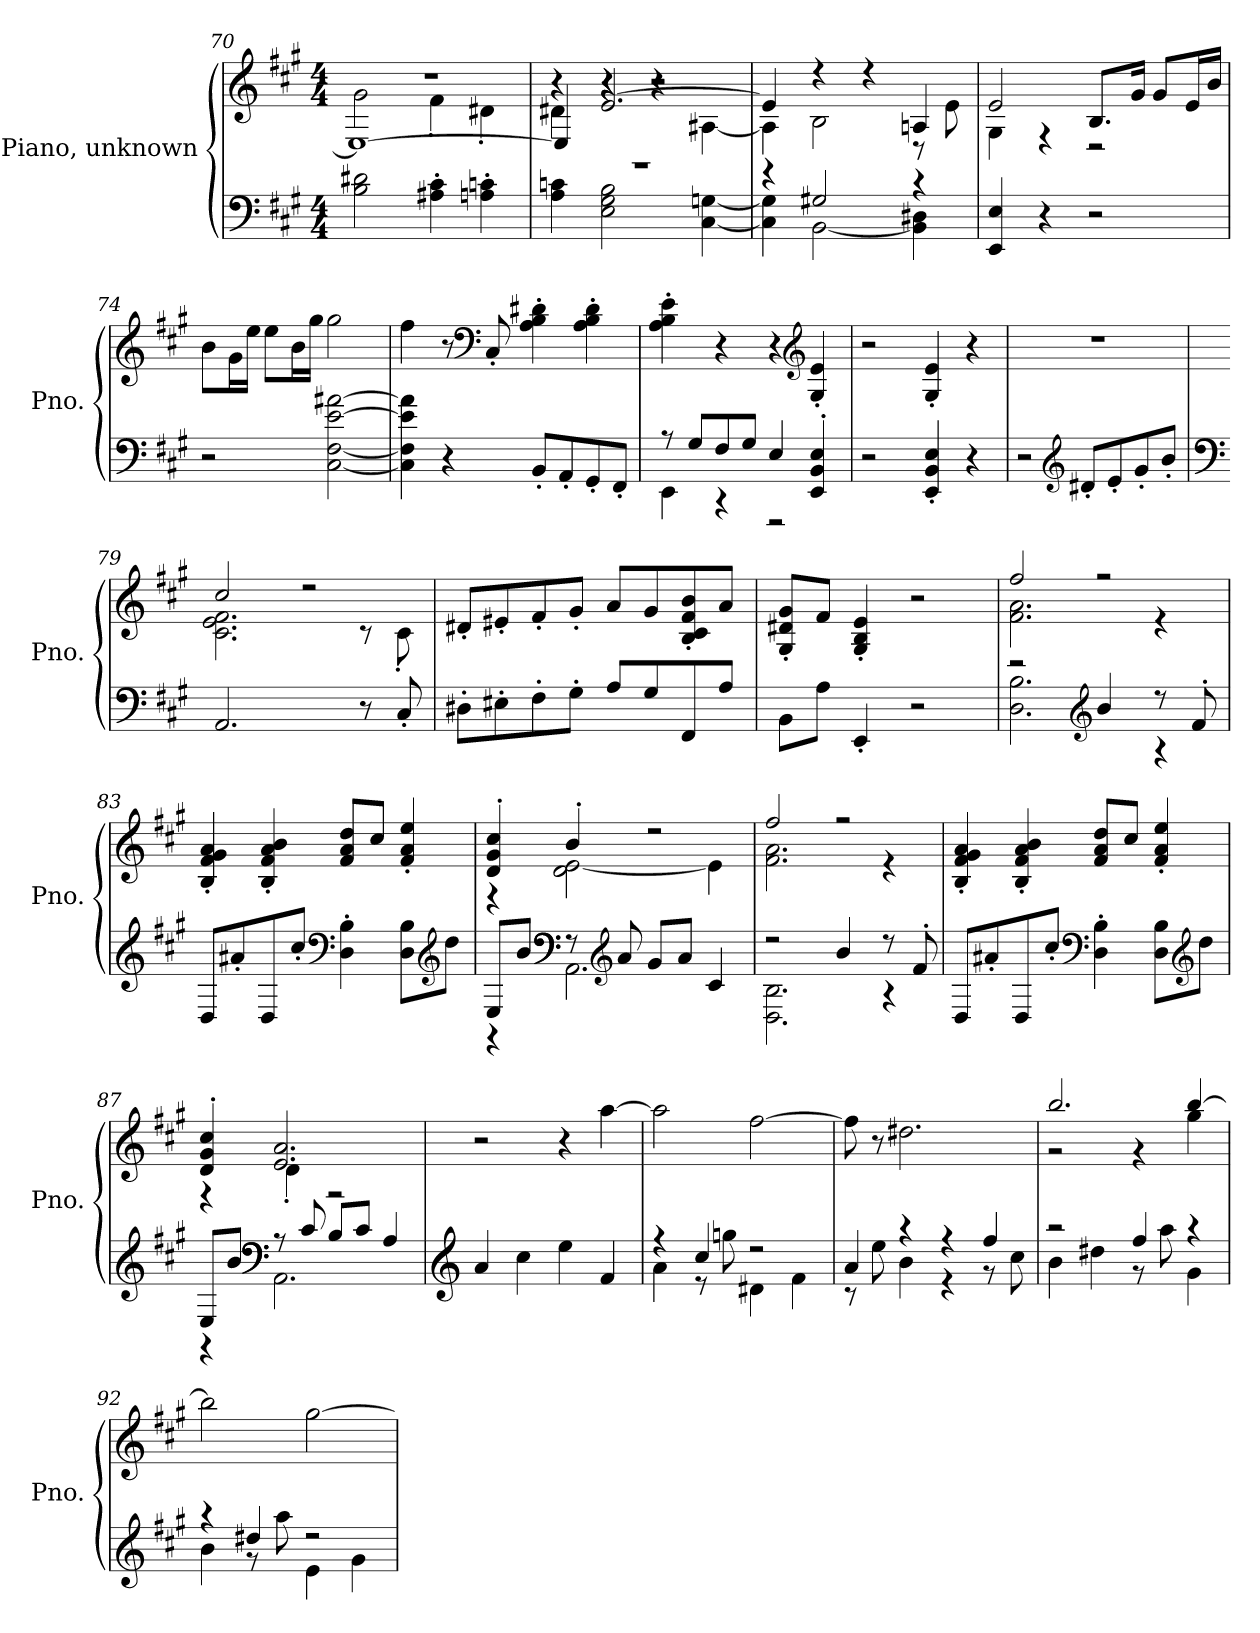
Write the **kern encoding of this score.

**kern	**kern
*part1	*part1
*staff2	*staff1
*I"Piano, unknown	*
*I'Pno.	*
*clefF4	*clefG2
*k[f#c#g#]	*k[f#c#g#]
*M4/4	*M4/4
=70	=70
*	*^
*	*	*^
2B\ 2d#X\	1r	2g#\	1E_
4A#X\' 4c#\'	.	4f#'\	.
4An\' 4cn\'	.	4d#X'\	.
=71	=71	=71	=71
*^	*	*	*
1r	4A\ 4cn\	4r	4d#X\	4E/]
.	2E\ 2G#\ 2B\	[2.e/	4r	4r
.	.	.	4r	2r
.	[4C#\ [4Gn\	.	[4A#X\	.
*	*	*	*v	*v
=72	=72	=72	=72
4r	4C#\] 4G\]	4e/]	4A#\]
2G#X/	[2BB\	4r	2B\
.	.	4r	.
4r	4BB\] 4D#X\	4An/	8r
.	.	.	8e\
*v	*v	*	*
=73	=73	=73
4EE/ 4E/	2e/	4G#\
4r	.	4r
2r	8.B/L	2r
.	16g#/Jk	.
.	8g#/L	.
.	16e/L	.
.	16b/JJ	.
*	*v	*v
=74	=74
2r	8b\L
.	16g#\L
.	16ee\JJ
.	8ee\L
.	16b\L
.	16gg#\JJ
[2C#\ [2F#\ [2e\ [2a#X\	2gg#\
!!LO:PB:g=z
=75	=75
4C#\] 4F#\] 4e\] 4a#\]	4ff#\
4r	8r
*	*clefF4
.	8C#'/
8BB'/L	4A\' 4B\' 4d#X\'
8AA'/	.
8GG#'/	4A\' 4B\' 4d#\'
8FF#'/J	.
=76	=76
*^	*
8r	4EE\	4A\' 4B\' 4e\'
8G#/L	.	.
8F#/	4r	4r
8G#/J	.	.
4E/	2r	4r
*	*	*clefG2
4EE/' 4BB/' 4E/'	.	4G#/' 4e/'
*v	*v	*
=77	=77
2r	2r
4EE/' 4BB/' 4E/'	4G#/' 4e/'
4r	4r
=78	=78
2r	1r
*clefG2	*
8d#X'/L	.
8e'/	.
8g#'/	.
8b'/J	.
=79	=79
*clefF4	*
*	*^
2.AA/	2cc#/	2.c#\ 2.e\ 2.f#\
.	2r	.
8r	.	8r
8C#'/	.	8c#'\
*	*v	*v
!!LO:LB:g=z
=80	=80
8D#X'\L	8d#X'/L
8E#X'\	8e#X'/
8F#'\	8f#'/
8G#'\J	8g#'/J
8A/L	8a/L
8G#/	8g#/
8FF#/	8B/' 8c#/' 8f#/' 8b/'
8A/J	8a/J
=81	=81
8BB\L	8G#/' 8d#X/' 8g#/'L
8A\J	8f#/J
4EE'/	4G#/' 4B/' 4e/'
2r	2r
=82	=82
*^	*^
2r	2.D\ 2.B\	2ff#/	2.f#\ 2.a\
*clefG2	*	*	*
4b/	.	2r	.
8r	4r	.	4r
8f#'/	.	.	.
*v	*v	*	*
*	*v	*v
=83	=83
8D/L	4B/' 4f#/' 4g#/' 4a/'
8a#X'/	.
8D/	4B/' 4f#/' 4a/' 4b/'
8cc#'/J	.
*clefF4	*
4D\' 4B\'	8f#/ 8a/ 8dd/L
.	8cc#/J
8D\ 8B\L	4f#/' 4a/' 4ee/'
*clefG2	*
8dd\J	.
!!LO:LB:g=z
=84	=84
*^	*^
8E/L	4r	4d/' 4g#/' 4cc#/'	4r
8b/J	.	.	.
*clefF4	*	*	*
8r	2.AA\	4b'/	2d\ [2e\
*clefG2	*	*	*
8a/	.	.	.
8g#/L	.	2r	.
8a/J	.	.	.
4c#/	.	.	4e\]
=85	=85	=85	=85
2r	2.D\ 2.B\	2ff#/	2.f#\ 2.a\
4b/	.	2r	.
8r	4r	.	4r
8f#'/	.	.	.
*v	*v	*	*
*	*v	*v
=86	=86
8D/L	4B/' 4f#/' 4g#/' 4a/'
8a#X'/	.
8D/	4B/' 4f#/' 4a/' 4b/'
8cc#'/J	.
*clefF4	*
4D\' 4B\'	8f#/ 8a/ 8dd/L
.	8cc#/J
8D\ 8B\L	4f#/' 4a/' 4ee/'
*clefG2	*
8dd\J	.
=87	=87
*^	*^
8E/L	4r	4d/' 4g#/' 4cc#/'	4r
8b/J	.	.	.
*clefF4	*	*	*
8r	2.AA\	2.e/ 2.a/	4d'\
8c#/	.	.	.
8B/L	.	.	2r
8c#/J	.	.	.
4A/	.	.	.
*v	*v	*	*
*	*v	*v
!!LO:LB:g=z
=88	=88
*clefG2	*
4a/	2r
4cc#\	.
4ee\	4r
4f#/	[4aa\
=89	=89
*^	*
4r	4a\	2aa\]
4cc#/	8r	.
.	8ggn\	.
2r	4d#X\	[2ff#\
.	4f#\	.
=90	=90	=90
4a/	8r	8ff#\]
.	8ee\	8r
4r	4b\	2.dd#X\
4r	4r	.
4ff#/	8r	.
.	8cc#\	.
=91	=91	=91
*	*	*^
2r	4b\	2.bb/	2r
.	4dd#X\	.	.
4ff#/	8r	.	4r
.	8aa\	.	.
4r	4g#\	[4bb/	4gg#\
*	*	*v	*v
=92	=92	=92
4r	4b\	2bb\]
4dd#X/	8r	.
.	8aa\	.
2r	4e\	[2gg#\
.	4g#\	.
*v	*v	*
=	=
*-	*-
